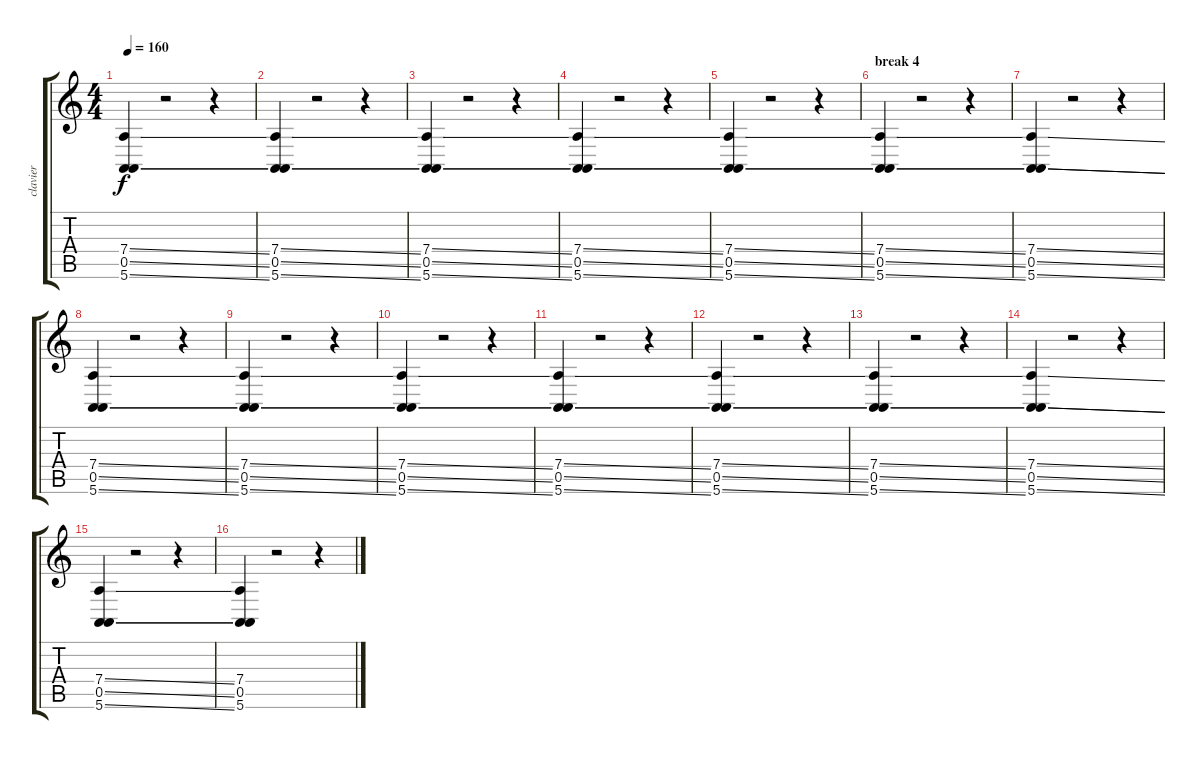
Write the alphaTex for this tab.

\track ("clavier" "clavier") {instrument lead1square}
\staff {score tabs}
\tuning (E4 B3 G3 D3 A2 E2) {hide}
\ts (4 4)
\tempo 160
\clef g2
\ks c
(7.4{ss} 0.5{ss} 5.6{ss}).4{dy f} r.2 r.4 |
(7.4{ss} 0.5{ss} 5.6{ss}).4 r.2 r.4 |
(7.4{ss} 0.5{ss} 5.6{ss}).4 r.2 r.4 |
(7.4{ss} 0.5{ss} 5.6{ss}).4 r.2 r.4 |
(7.4{ss} 0.5{ss} 5.6{ss}).4 r.2 r.4 |
\section ("" "break 4")
(7.4{ss} 0.5{ss} 5.6{ss}).4 r.2 r.4 |
(7.4{ss} 0.5{ss} 5.6{ss}).4 r.2 r.4 |
(7.4{ss} 0.5{ss} 5.6{ss}).4 r.2 r.4 |
(7.4{ss} 0.5{ss} 5.6{ss}).4 r.2 r.4 |
(7.4{ss} 0.5{ss} 5.6{ss}).4 r.2 r.4 |
(7.4{ss} 0.5{ss} 5.6{ss}).4 r.2 r.4 |
(7.4{ss} 0.5{ss} 5.6{ss}).4 r.2 r.4 |
(7.4{ss} 0.5{ss} 5.6{ss}).4 r.2 r.4 |
(7.4{ss} 0.5{ss} 5.6{ss}).4 r.2 r.4 |
(7.4{ss} 0.5{ss} 5.6{ss}).4 r.2 r.4 |
(7.4{ss} 0.5{ss} 5.6{ss}).4 r.2 r.4
